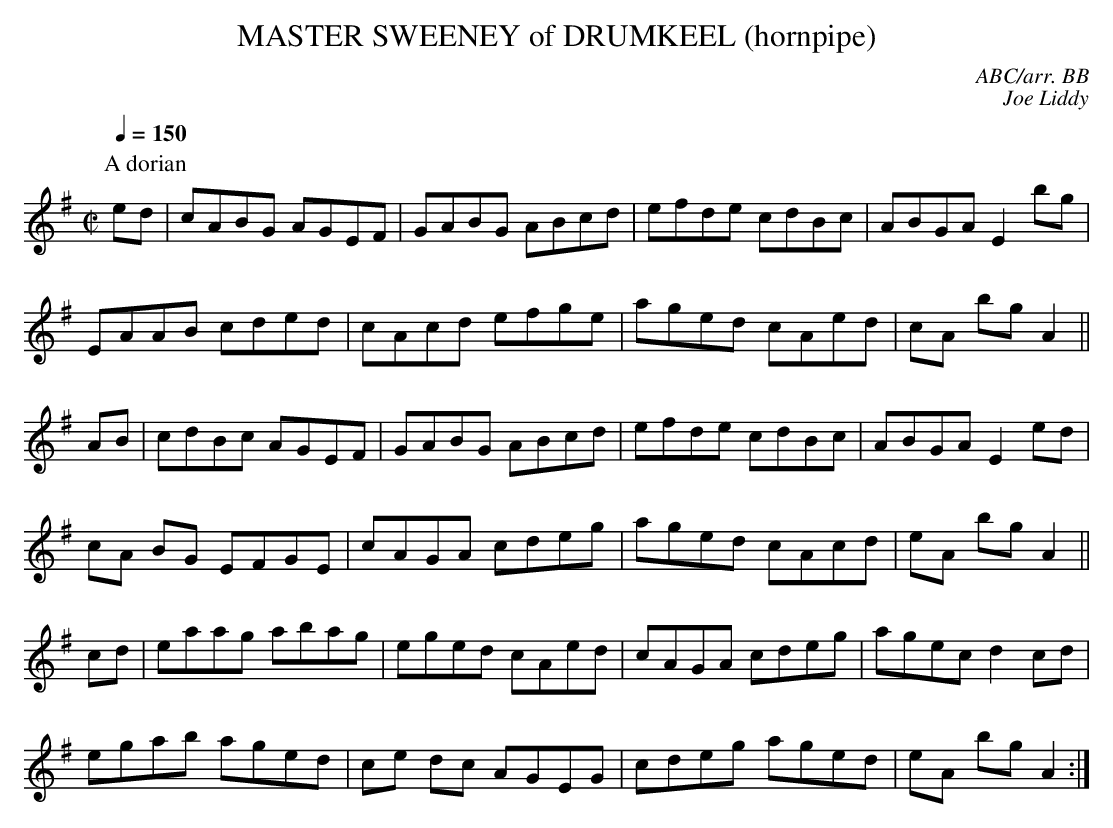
X:1
T:MASTER SWEENEY of DRUMKEEL (hornpipe)
C:ABC/arr. BB
C:Joe Liddy
Q:1/4=150
M:C|
K:G
P:A dorian
ed|cABG AGEF|GABG ABcd|efde cdBc|ABGA E2 bg |
EAAB cded|cAcd efge|aged cAed|cA bg A2 ||
AB|cdBc AGEF|GABG ABcd|efde cdBc|ABGA E2 ed |
cA BG EFGE|cAGA cdeg|aged cAcd|eA bg A2 ||
cd|eaag abag|eged cAed|cAGA cdeg|agec d2 cd |
egab aged|ce dc AGEG|cdeg aged|eA bg A2 :|
